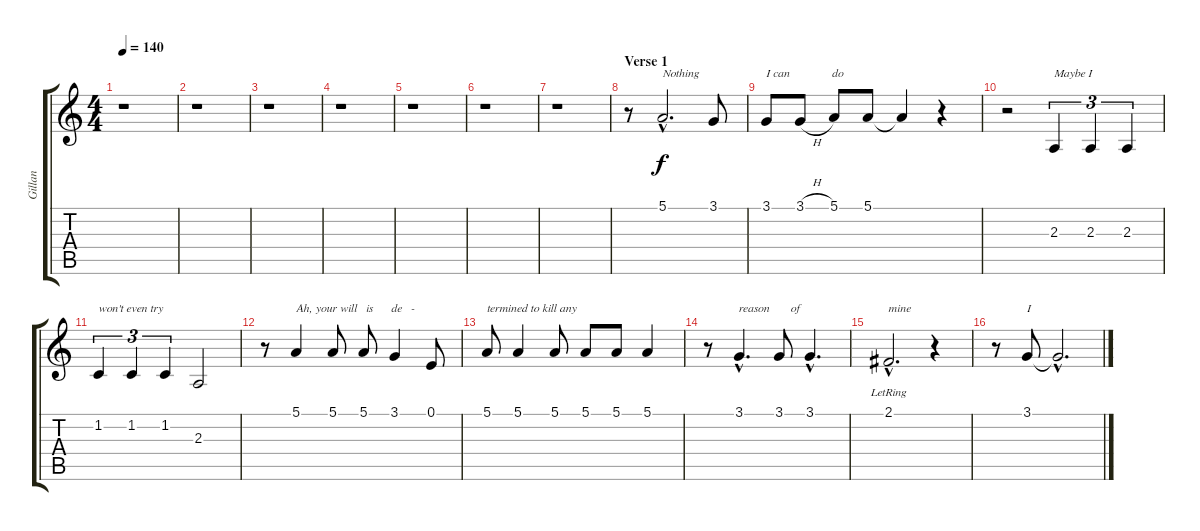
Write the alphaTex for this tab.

\track ("Gillan" "Gillan") {instrument violin}
\staff {score tabs}
\tuning (E4 B3 G3 D3 A2 E2) {hide}
\ts (4 4)
\tempo 140
\clef g2
\ks c
r.1{dy f instrument violin} |
r.1 |
r.1 |
r.1 |
r.1 |
r.1 |
r.1 |
\section ("" "Verse 1")
r.8 5.1{hac}.2{d txt "Nothing"} 3.1.8 |
3.1.8{txt "I can              do"} 3.1{h}.8 5.1.8 5.1.8 5.1{t}.4 r.4 |
r.2 2.3.4{tu (3 2) txt "Maybe I"} 2.3.4{tu (3 2)} 2.3.4{tu (3 2)} |
1.2.4{tu (3 2) txt "won't even try"} 1.2.4{tu (3 2)} 1.2.4{tu (3 2)} 2.3.2 |
r.8 5.1.4{txt "Ah, your will   is      de   -"} 5.1.8 5.1.8 3.1.4 0.1.8 |
5.1.8{txt "termined to kill any"} 5.1.4 5.1.8 5.1.8 5.1.8 5.1.4 |
r.8 3.1{hac}.4{d txt "reason       of"} 3.1.8 3.1{hac}.4{d} |
2.1{hac lr}.2{d txt "mine"} r.4 |
r.8 3.1.8{txt "I"} 3.1{hac t}.2{d}
